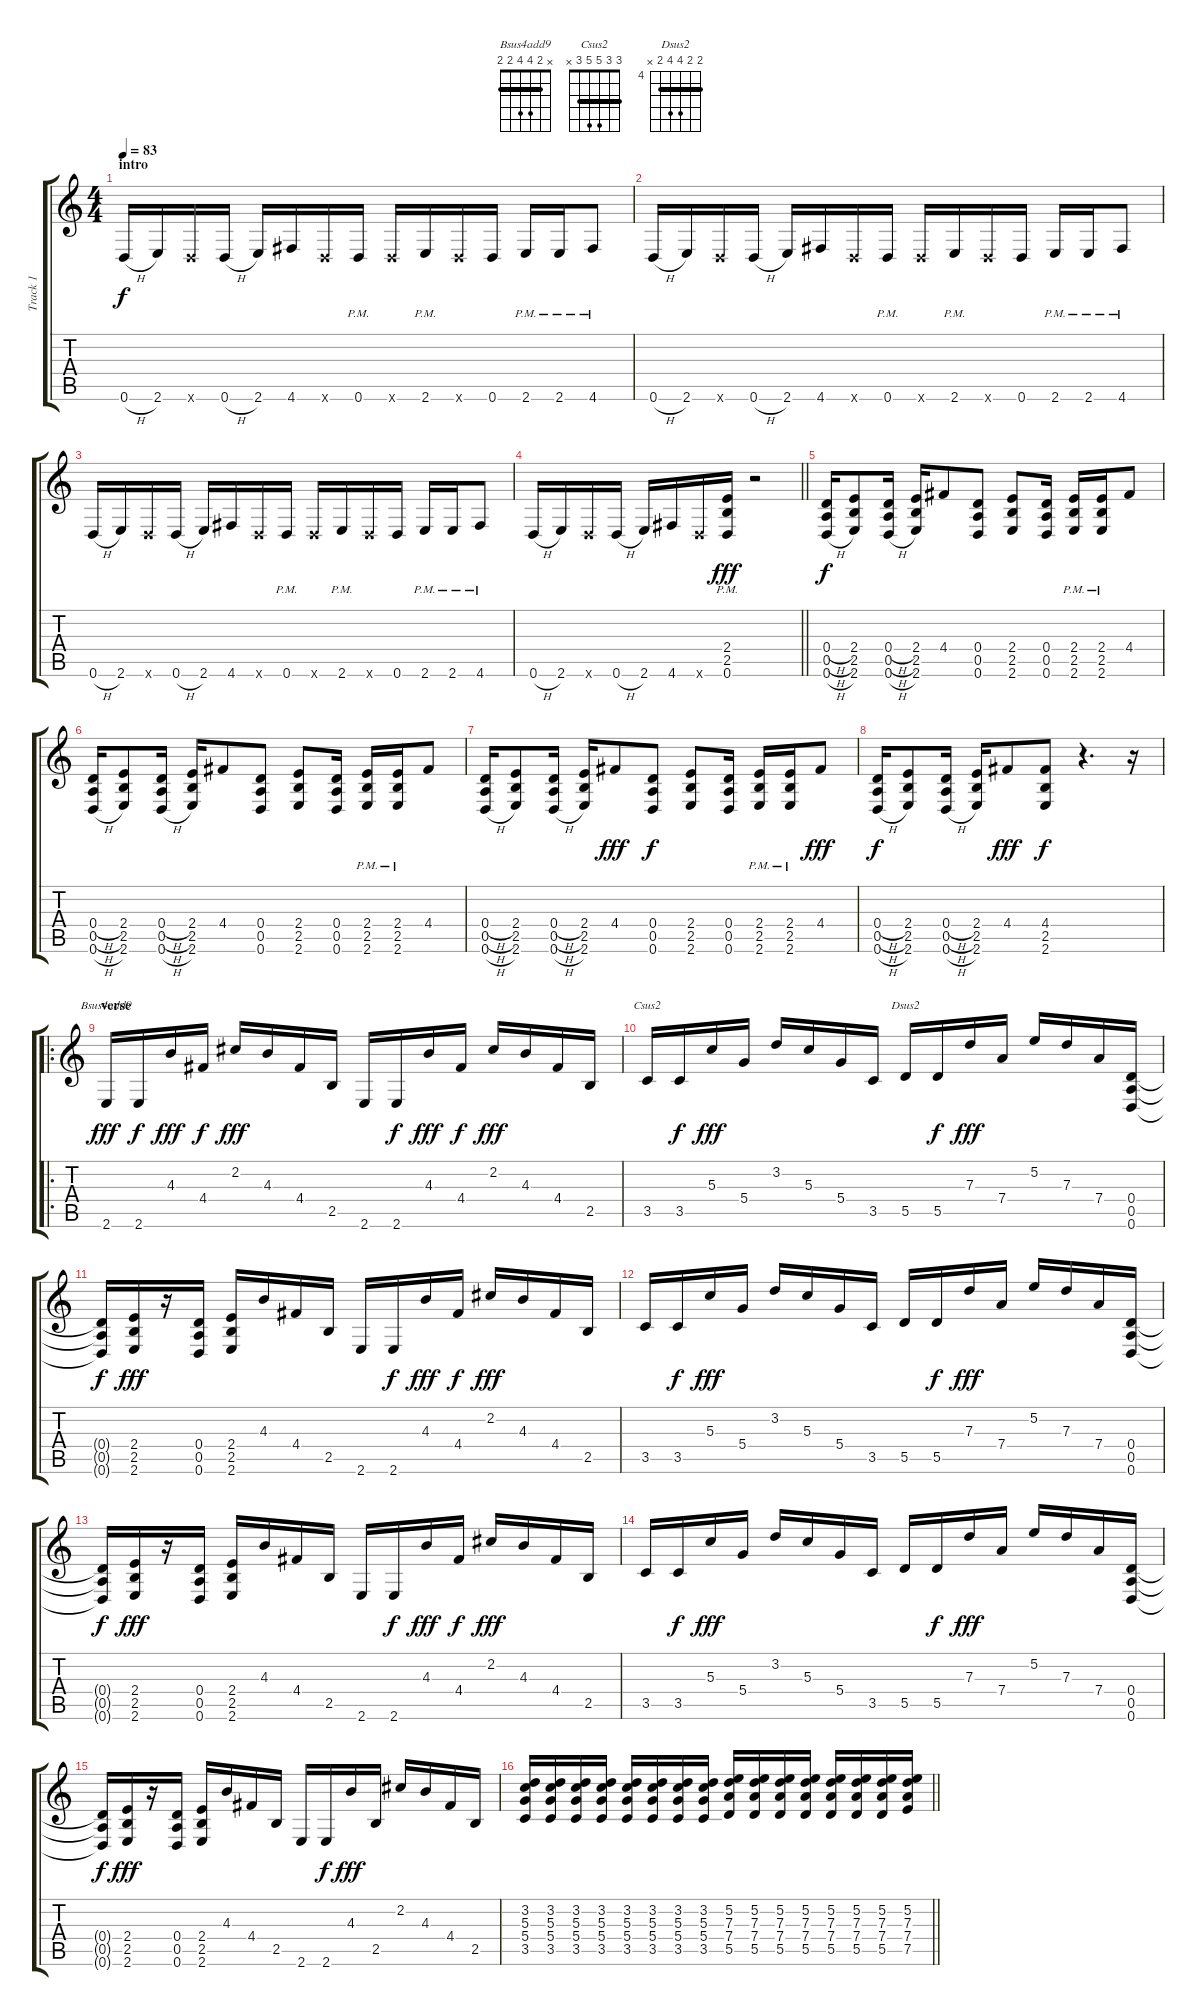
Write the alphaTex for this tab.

\track ("Track 1" "Track 1") {instrument distortionguitar}
\staff {score tabs}
\tuning (E4 B3 G3 D3 A2 D2) {hide}
\chord ("Bsus4add9" x 2 4 4 2 2) {barre 2}
\chord ("Csus2" 3 3 5 5 3 x) {barre 3}
\chord ("Dsus2" 5 5 7 7 5 x) {firstfret 4 barre 5}
\ts (4 4)
\section ("" "intro")
\tempo 83
\clef g2
\ks c
0.6{h}.16{dy f instrument distortionguitar} 2.6.16 0.6{x}.16 0.6{h}.16 2.6.16 4.6.16 0.6{x}.16 0.6{pm}.16 0.6{x}.16 2.6{pm}.16 0.6{x}.16 0.6.16 2.6{pm}.16 2.6{pm}.16 4.6{pm}.8 |
0.6{h}.16 2.6.16 0.6{x}.16 0.6{h}.16 2.6.16 4.6.16 0.6{x}.16 0.6{pm}.16 0.6{x}.16 2.6{pm}.16 0.6{x}.16 0.6.16 2.6{pm}.16 2.6{pm}.16 4.6{pm}.8 |
0.6{h}.16 2.6.16 0.6{x}.16 0.6{h}.16 2.6.16 4.6.16 0.6{x}.16 0.6{pm}.16 0.6{x}.16 2.6{pm}.16 0.6{x}.16 0.6.16 2.6{pm}.16 2.6{pm}.16 4.6{pm}.8 |
\barLineRight lightlight
0.6{h}.16 2.6.16 0.6{x}.16 0.6{h}.16 2.6.16 4.6.16 0.6{x}.16 (2.4 2.5 0.6{pm}).16{dy fff} r.2 |
(0.4{h} 0.5{h} 0.6{h}).16{dy f} (2.4 2.5 2.6).8 (0.4{h} 0.5{h} 0.6{h}).16 (2.4 2.5 2.6).16 4.4.8 (0.4 0.5 0.6).8 (2.4 2.5 2.6).8 (0.4 0.5 0.6).16 (2.4{pm} 2.5{pm} 2.6{pm}).16 (2.4{pm} 2.5{pm} 2.6{pm}).16 4.4.8 |
(0.4{h} 0.5{h} 0.6{h}).16 (2.4 2.5 2.6).8 (0.4{h} 0.5{h} 0.6{h}).16 (2.4 2.5 2.6).16 4.4.8 (0.4 0.5 0.6).8 (2.4 2.5 2.6).8 (0.4 0.5 0.6).16 (2.4{pm} 2.5{pm} 2.6{pm}).16 (2.4{pm} 2.5{pm} 2.6{pm}).16 4.4.8 |
(0.4{h} 0.5{h} 0.6{h}).16 (2.4 2.5 2.6).8 (0.4{h} 0.5{h} 0.6{h}).16 (2.4 2.5 2.6).16 4.4.8{dy fff} (0.4 0.5 0.6).8{dy f} (2.4 2.5 2.6).8 (0.4 0.5 0.6).16 (2.4{pm} 2.5{pm} 2.6{pm}).16 (2.4{pm} 2.5{pm} 2.6{pm}).16 4.4.8{dy fff} |
(0.4{h} 0.5{h} 0.6{h}).16{dy f} (2.4 2.5 2.6).8 (0.4{h} 0.5{h} 0.6{h}).16 (2.4 2.5 2.6).16 4.4.8{dy fff} (4.4 2.5 2.6).8{dy f} r.4{d} r.16 |
\ro
\section ("" "verse")
2.6.16{ch "Bsus4add9" dy fff instrument electricguitarmuted} 2.6.16{dy f} 4.3.16{dy fff} 4.4.16{dy f} 2.2.16{dy fff} 4.3.16 4.4.16 2.5.16 2.6.16 2.6.16{dy f} 4.3.16{dy fff} 4.4.16{dy f} 2.2.16{dy fff} 4.3.16 4.4.16 2.5.16 |
3.5.16{ch "Csus2"} 3.5.16{dy f} 5.3.16{dy fff} 5.4.16 3.2.16 5.3.16 5.4.16 3.5.16 5.5.16{ch "Dsus2"} 5.5.16{dy f} 7.3.16{dy fff} 7.4.16 5.2.16 7.3.16 7.4.16 (0.4 0.5 0.6).16{instrument distortionguitar} |
(0.4{t} 0.5{t} 0.6{t}).16{dy f} (2.4 2.5 2.6).16{dy fff} r.16 (0.4 0.5 0.6).16 (2.4 2.5 2.6).16 4.3.16{instrument electricguitarmuted} 4.4.16 2.5.16 2.6.16 2.6.16{dy f} 4.3.16{dy fff} 4.4.16{dy f} 2.2.16{dy fff} 4.3.16 4.4.16 2.5.16 |
3.5.16 3.5.16{dy f} 5.3.16{dy fff} 5.4.16 3.2.16 5.3.16 5.4.16 3.5.16 5.5.16 5.5.16{dy f} 7.3.16{dy fff} 7.4.16 5.2.16 7.3.16 7.4.16 (0.4 0.5 0.6).16{instrument distortionguitar} |
(0.4{t} 0.5{t} 0.6{t}).16{dy f} (2.4 2.5 2.6).16{dy fff} r.16 (0.4 0.5 0.6).16 (2.4 2.5 2.6).16 4.3.16{instrument electricguitarmuted} 4.4.16 2.5.16 2.6.16 2.6.16{dy f} 4.3.16{dy fff} 4.4.16{dy f} 2.2.16{dy fff} 4.3.16 4.4.16 2.5.16 |
3.5.16 3.5.16{dy f} 5.3.16{dy fff} 5.4.16 3.2.16 5.3.16 5.4.16 3.5.16 5.5.16 5.5.16{dy f} 7.3.16{dy fff} 7.4.16 5.2.16 7.3.16 7.4.16 (0.4 0.5 0.6).16{instrument distortionguitar} |
(0.4{t} 0.5{t} 0.6{t}).16{dy f} (2.4 2.5 2.6).16{dy fff} r.16 (0.4 0.5 0.6).16 (2.4 2.5 2.6).16 4.3.16{instrument electricguitarmuted} 4.4.16 2.5.16 2.6.16 2.6.16{dy f} 4.3.16{dy fff} 2.5.16 2.2.16 4.3.16 4.4.16 2.5.16 |
\barLineRight lightlight
(3.2 5.3 5.4 3.5).16{instrument distortionguitar} (3.2 5.3 5.4 3.5).16 (3.2 5.3 5.4 3.5).16 (3.2 5.3 5.4 3.5).16 (3.2 5.3 5.4 3.5).16 (3.2 5.3 5.4 3.5).16 (3.2 5.3 5.4 3.5).16 (3.2 5.3 5.4 3.5).16 (5.2 7.3 7.4 5.5).16 (5.2 7.3 7.4 5.5).16 (5.2 7.3 7.4 5.5).16 (5.2 7.3 7.4 5.5).16 (5.2 7.3 7.4 5.5).16 (5.2 7.3 7.4 5.5).16 (5.2 7.3 7.4 5.5).16 (5.2 7.3 7.4 7.5).16
